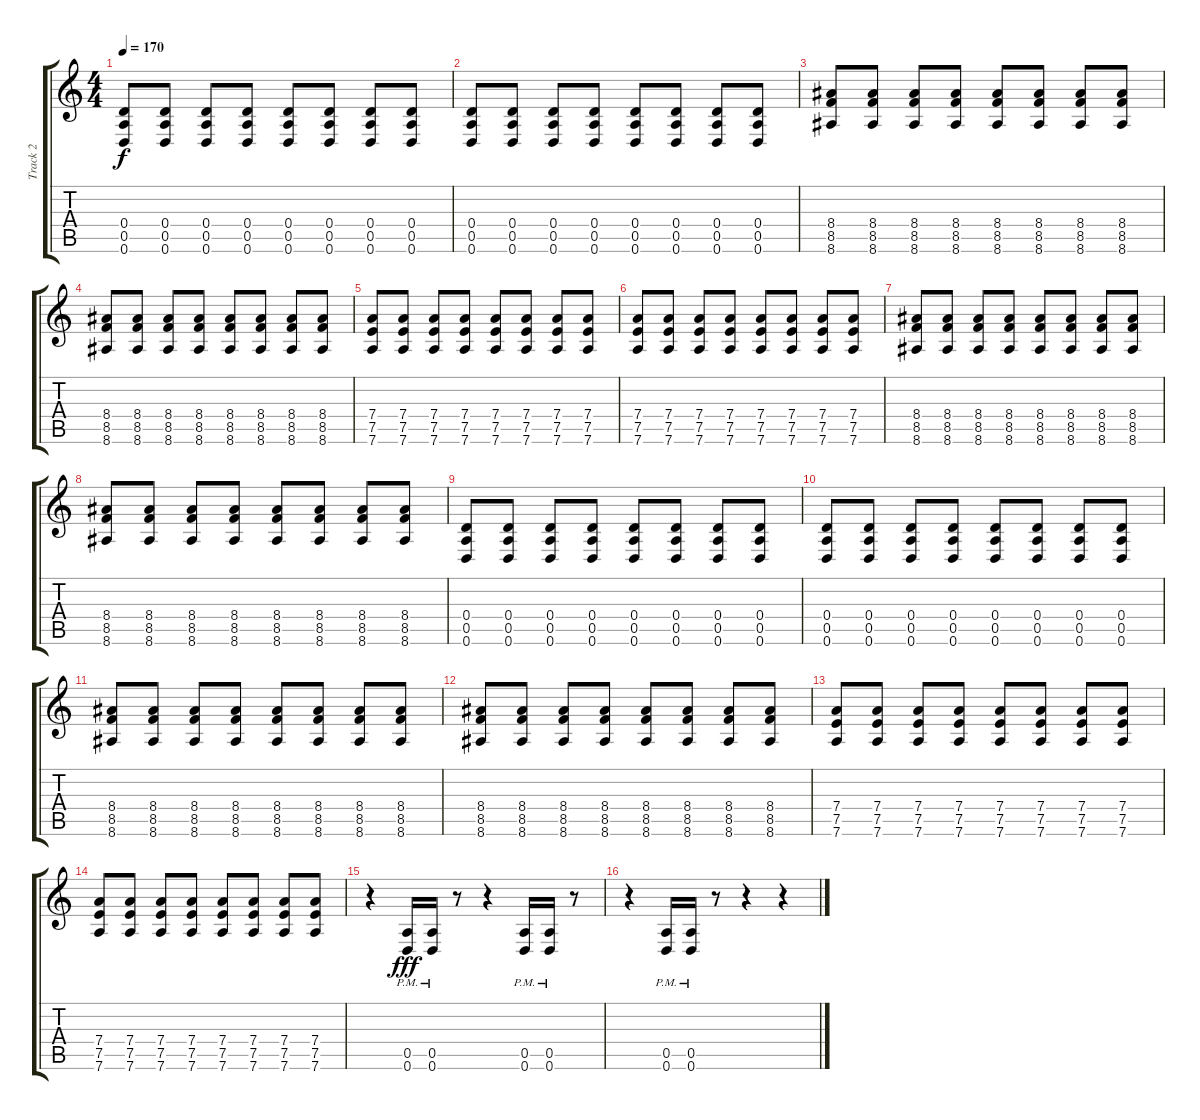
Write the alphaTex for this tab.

\track ("Track 2" "Track 2") {instrument distortionguitar}
\staff {score tabs}
\tuning (E4 B3 G3 D3 A2 D2) {hide}
\ts (4 4)
\tempo 170
\clef g2
\ks c
(0.4 0.5 0.6).8{dy f} (0.4 0.5 0.6).8 (0.4 0.5 0.6).8 (0.4 0.5 0.6).8 (0.4 0.5 0.6).8 (0.4 0.5 0.6).8 (0.4 0.5 0.6).8 (0.4 0.5 0.6).8 |
(0.4 0.5 0.6).8 (0.4 0.5 0.6).8 (0.4 0.5 0.6).8 (0.4 0.5 0.6).8 (0.4 0.5 0.6).8 (0.4 0.5 0.6).8 (0.4 0.5 0.6).8 (0.4 0.5 0.6).8 |
(8.4 8.5 8.6).8 (8.4 8.5 8.6).8 (8.4 8.5 8.6).8 (8.4 8.5 8.6).8 (8.4 8.5 8.6).8 (8.4 8.5 8.6).8 (8.4 8.5 8.6).8 (8.4 8.5 8.6).8 |
(8.4 8.5 8.6).8 (8.4 8.5 8.6).8 (8.4 8.5 8.6).8 (8.4 8.5 8.6).8 (8.4 8.5 8.6).8 (8.4 8.5 8.6).8 (8.4 8.5 8.6).8 (8.4 8.5 8.6).8 |
(7.4 7.5 7.6).8 (7.4 7.5 7.6).8 (7.4 7.5 7.6).8 (7.4 7.5 7.6).8 (7.4 7.5 7.6).8 (7.4 7.5 7.6).8 (7.4 7.5 7.6).8 (7.4 7.5 7.6).8 |
(7.4 7.5 7.6).8 (7.4 7.5 7.6).8 (7.4 7.5 7.6).8 (7.4 7.5 7.6).8 (7.4 7.5 7.6).8 (7.4 7.5 7.6).8 (7.4 7.5 7.6).8 (7.4 7.5 7.6).8 |
(8.4 8.5 8.6).8 (8.4 8.5 8.6).8 (8.4 8.5 8.6).8 (8.4 8.5 8.6).8 (8.4 8.5 8.6).8 (8.4 8.5 8.6).8 (8.4 8.5 8.6).8 (8.4 8.5 8.6).8 |
(8.4 8.5 8.6).8 (8.4 8.5 8.6).8 (8.4 8.5 8.6).8 (8.4 8.5 8.6).8 (8.4 8.5 8.6).8 (8.4 8.5 8.6).8 (8.4 8.5 8.6).8 (8.4 8.5 8.6).8 |
(0.4 0.5 0.6).8 (0.4 0.5 0.6).8 (0.4 0.5 0.6).8 (0.4 0.5 0.6).8 (0.4 0.5 0.6).8 (0.4 0.5 0.6).8 (0.4 0.5 0.6).8 (0.4 0.5 0.6).8 |
(0.4 0.5 0.6).8 (0.4 0.5 0.6).8 (0.4 0.5 0.6).8 (0.4 0.5 0.6).8 (0.4 0.5 0.6).8 (0.4 0.5 0.6).8 (0.4 0.5 0.6).8 (0.4 0.5 0.6).8 |
(8.4 8.5 8.6).8 (8.4 8.5 8.6).8 (8.4 8.5 8.6).8 (8.4 8.5 8.6).8 (8.4 8.5 8.6).8 (8.4 8.5 8.6).8 (8.4 8.5 8.6).8 (8.4 8.5 8.6).8 |
(8.4 8.5 8.6).8 (8.4 8.5 8.6).8 (8.4 8.5 8.6).8 (8.4 8.5 8.6).8 (8.4 8.5 8.6).8 (8.4 8.5 8.6).8 (8.4 8.5 8.6).8 (8.4 8.5 8.6).8 |
(7.4 7.5 7.6).8 (7.4 7.5 7.6).8 (7.4 7.5 7.6).8 (7.4 7.5 7.6).8 (7.4 7.5 7.6).8 (7.4 7.5 7.6).8 (7.4 7.5 7.6).8 (7.4 7.5 7.6).8 |
(7.4 7.5 7.6).8 (7.4 7.5 7.6).8 (7.4 7.5 7.6).8 (7.4 7.5 7.6).8 (7.4 7.5 7.6).8 (7.4 7.5 7.6).8 (7.4 7.5 7.6).8 (7.4 7.5 7.6).8 |
r.4{balance 16} (0.5{pm} 0.6{pm}).16{dy fff} (0.5{pm} 0.6{pm}).16 r.8 r.4 (0.5{pm} 0.6{pm}).16 (0.5{pm} 0.6{pm}).16 r.8 |
r.4 (0.5{pm} 0.6{pm}).16 (0.5{pm} 0.6{pm}).16 r.8 r.4 r.4
